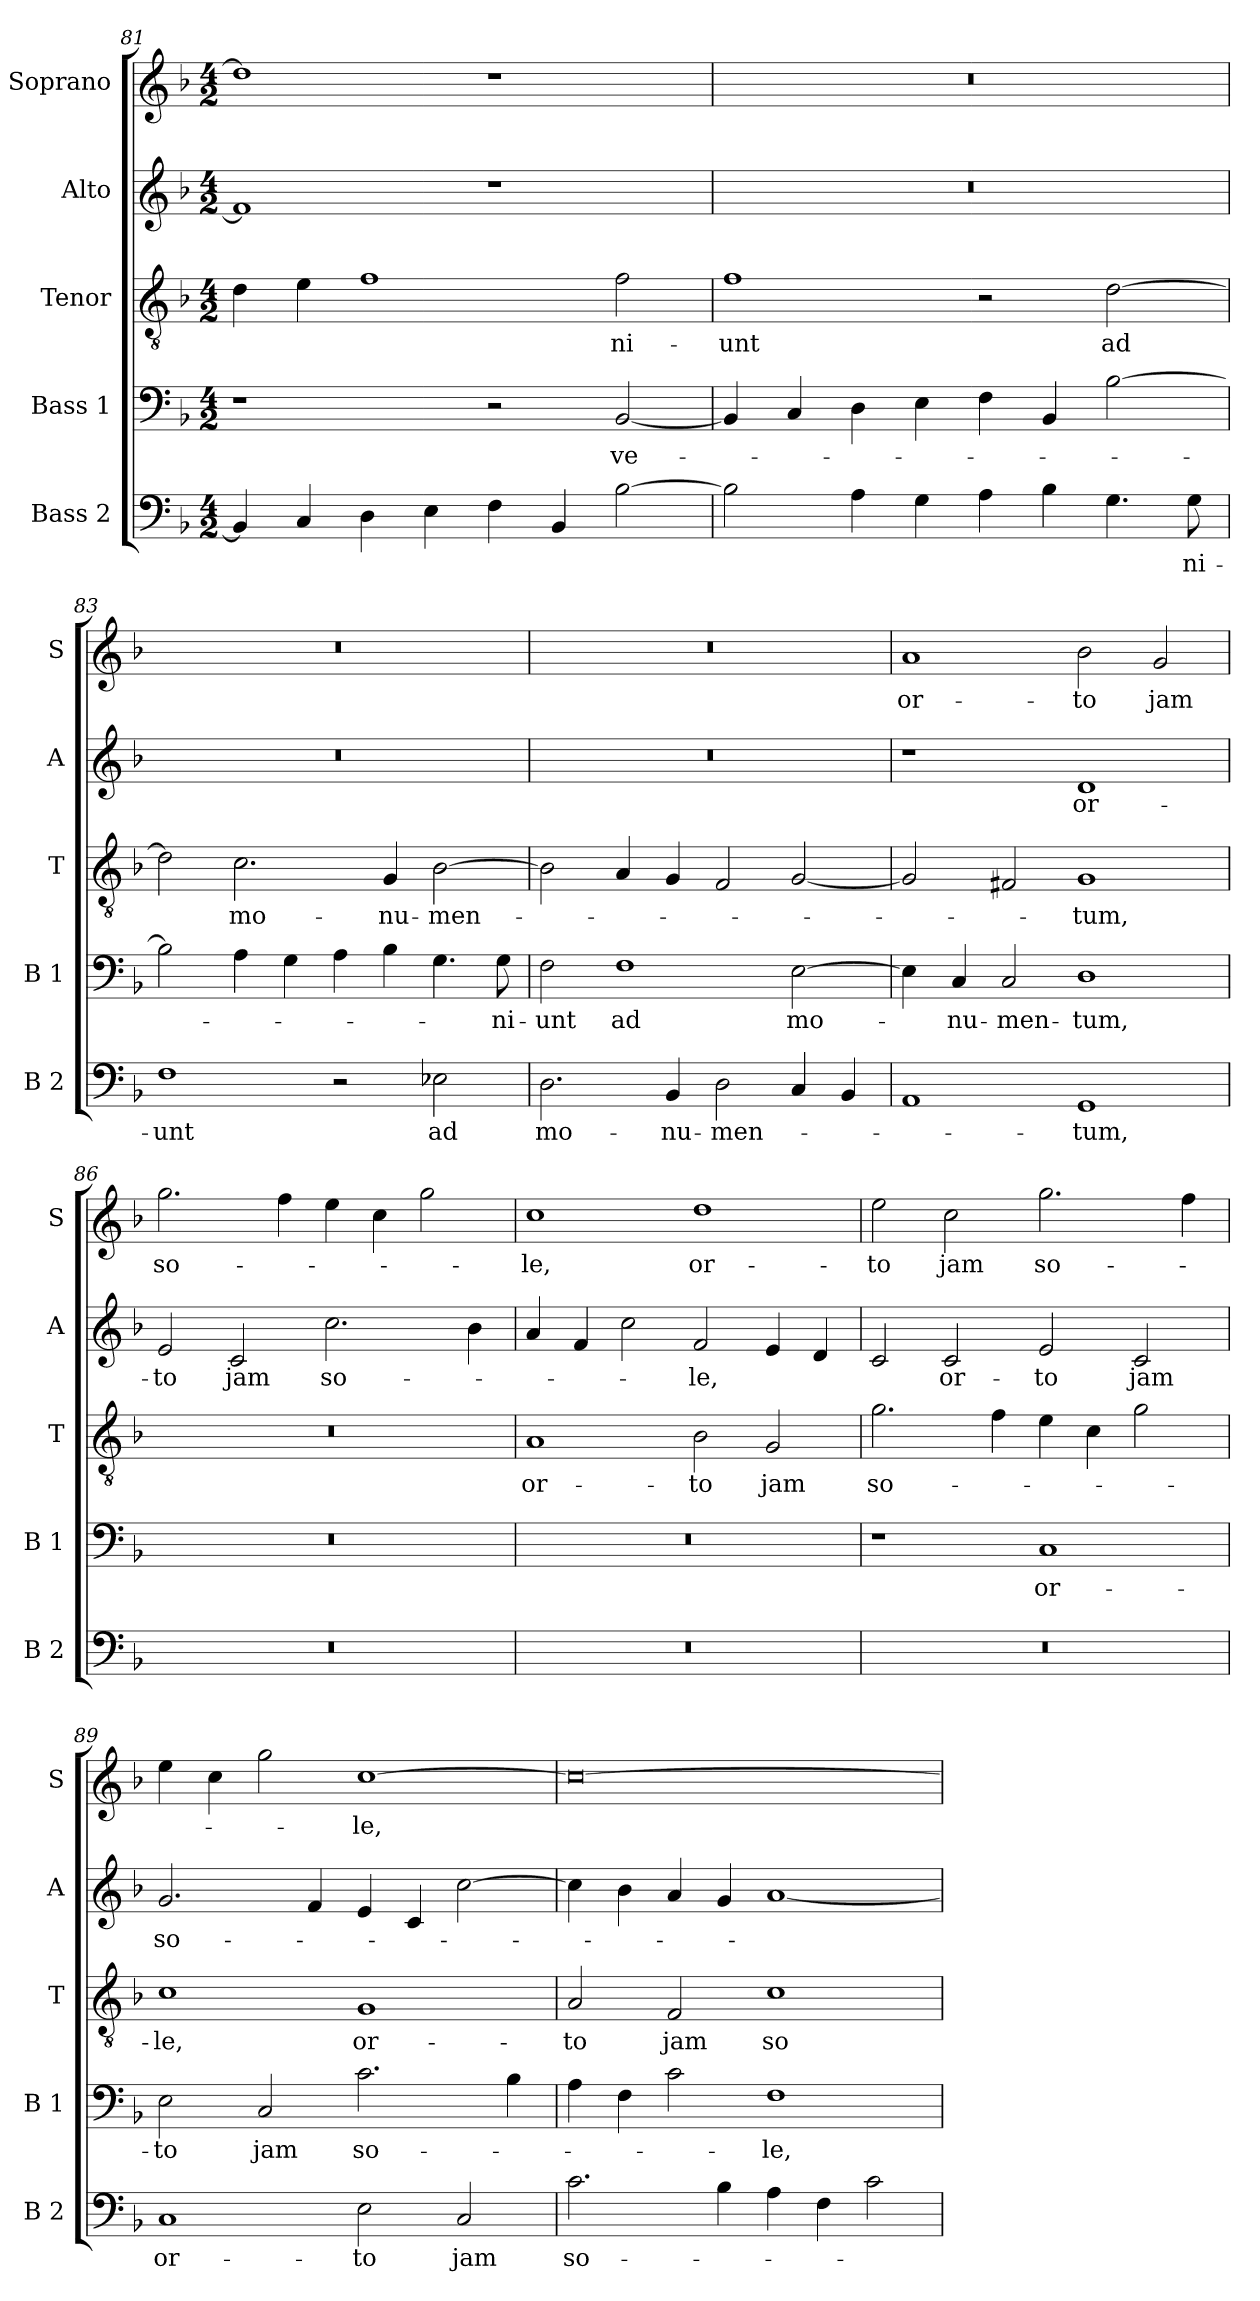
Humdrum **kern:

**kern	**text	**kern	**text	**kern	**text	**kern	**text	**kern	**text
*part5	*part5	*part4	*part4	*part3	*part3	*part2	*part2	*part1	*part1
*staff5	*staff5	*staff4	*staff4	*staff3	*staff3	*staff2	*staff2	*staff1	*staff1
*I"Bass 2	*	*I"Bass 1	*	*I"Tenor	*	*I"Alto	*	*I"Soprano	*
*I'B 2	*	*I'B 1	*	*I'T	*	*I'A	*	*I'S	*
*clefF4	*	*clefF4	*	*clefGv2	*	*clefG2	*	*clefG2	*
*k[b-]	*	*k[b-]	*	*k[b-]	*	*k[b-]	*	*k[b-]	*
*F:	*	*F:	*	*F:	*	*F:	*	*F:	*
*M4/2	*	*M4/2	*	*M4/2	*	*M4/2	*	*M4/2	*
=81	=81	=81	=81	=81	=81	=81	=81	=81	=81
4BB-/]	.	1r	.	4d\	.	1f]	.	1dd]	.
4C/	.	.	.	4e\	.	.	.	.	.
4D\	.	.	.	1f	.	.	.	.	.
4E\	.	.	.	.	.	.	.	.	.
4F\	.	2r	.	.	.	1r	.	1r	.
4BB-/	.	.	.	.	.	.	.	.	.
!	!	!	!LO:LY:b	!	!LO:LY:b	!	!	!	!
[2B-\	.	[2BB-/	ve-	2f\	-ni-	.	.	.	.
=82	=82	=82	=82	=82	=82	=82	=82	=82	=82
!	!	!	!	!	!LO:LY:b	!	!	!	!
2B-\]	.	4BB-/]	.	1f	-unt	0r	.	0r	.
.	.	4C/	.	.	.	.	.	.	.
4A\	.	4D\	.	.	.	.	.	.	.
4G\	.	4E\	.	.	.	.	.	.	.
4A\	.	4F\	.	2r	.	.	.	.	.
4B-\	.	4BB-/	.	.	.	.	.	.	.
!	!	!	!	!	!LO:LY:b	!	!	!	!
4.G\	.	[2B-\	.	[2d\	ad	.	.	.	.
!	!LO:LY:b	!	!	!	!	!	!	!	!
8G\	-ni-	.	.	.	.	.	.	.	.
=83	=83	=83	=83	=83	=83	=83	=83	=83	=83
!	!LO:LY:b	!	!	!	!	!	!	!	!
1F	-unt	2B-\]	.	2d\]	.	0r	.	0r	.
!	!	!	!	!	!LO:LY:b	!	!	!	!
.	.	4A\	.	2.c\	mo-	.	.	.	.
.	.	4G\	.	.	.	.	.	.	.
2r	.	4A\	.	.	.	.	.	.	.
!	!	!	!	!	!LO:LY:b	!	!	!	!
.	.	4B-\	.	4G/	-nu-	.	.	.	.
!	!LO:LY:b	!	!	!	!LO:LY:b	!	!	!	!
2E-X\	ad	4.G\	.	[2B-\	-men-	.	.	.	.
!	!	!	!LO:LY:b	!	!	!	!	!	!
.	.	8G\	-ni-	.	.	.	.	.	.
=84	=84	=84	=84	=84	=84	=84	=84	=84	=84
!	!LO:LY:b	!	!LO:LY:b	!	!	!	!	!	!
2.D\	mo-	2F\	-unt	2B-\]	.	0r	.	0r	.
!	!	!	!LO:LY:b	!	!	!	!	!	!
.	.	1F	ad	4A/	.	.	.	.	.
!	!LO:LY:b	!	!	!	!	!	!	!	!
4BB-/	-nu-	.	.	4G/	.	.	.	.	.
!	!LO:LY:b	!	!	!	!	!	!	!	!
2D\	-men-	.	.	2F>/	.	.	.	.	.
!	!	!	!LO:LY:b	!	!	!	!	!	!
4C/	.	[2E\	mo-	[2G/	.	.	.	.	.
4BB-/	.	.	.	.	.	.	.	.	.
!!LO:PB:g=z
=85	=85	=85	=85	=85	=85	=85	=85	=85	=85
!	!	!	!	!	!	!	!	!	!LO:LY:b
1AA	.	4E\]	.	2G/]	.	1r	.	1a	or-
!	!	!	!LO:LY:b	!	!	!	!	!	!
.	.	4C/	-nu-	.	.	.	.	.	.
!	!	!	!LO:LY:b	!	!	!	!	!	!
.	.	2C/	-men-	2F#X/	.	.	.	.	.
!	!LO:LY:b	!	!LO:LY:b	!	!LO:LY:b	!	!LO:LY:b	!	!LO:LY:b
1GG	-tum,	1D	-tum,	1G	-tum,	1d	or-	2b-\	-to
!	!	!	!	!	!	!	!	!	!LO:LY:b
.	.	.	.	.	.	.	.	2g/	jam
=86	=86	=86	=86	=86	=86	=86	=86	=86	=86
!	!	!	!	!	!	!	!LO:LY:b	!	!LO:LY:b
0r	.	0r	.	0r	.	2e/	-to	2.gg\	so-
!	!	!	!	!	!	!	!LO:LY:b	!	!
.	.	.	.	.	.	2c/	jam	.	.
.	.	.	.	.	.	.	.	4ff\	.
!	!	!	!	!	!	!	!LO:LY:b	!	!
.	.	.	.	.	.	2.cc\	so-	4ee\	.
.	.	.	.	.	.	.	.	4cc\	.
.	.	.	.	.	.	.	.	2gg\	.
.	.	.	.	.	.	4b-\	.	.	.
=87	=87	=87	=87	=87	=87	=87	=87	=87	=87
!	!	!	!	!	!LO:LY:b	!	!	!	!LO:LY:b
0r	.	0r	.	1A	or-	4a/	.	1cc	-le,
.	.	.	.	.	.	4f/	.	.	.
.	.	.	.	.	.	2cc\	.	.	.
!	!	!	!	!	!LO:LY:b	!	!LO:LY:b	!	!LO:LY:b
.	.	.	.	2B-\	-to	2f/	-le,	1dd	or-
!	!	!	!	!	!LO:LY:b	!	!	!	!
.	.	.	.	2G/	jam	4e/	.	.	.
.	.	.	.	.	.	4d/	.	.	.
=88	=88	=88	=88	=88	=88	=88	=88	=88	=88
!	!	!	!	!	!LO:LY:b	!	!	!	!LO:LY:b
0r	.	1r	.	2.g\	so-	2c/	.	2ee\	-to
!	!	!	!	!	!	!	!LO:LY:b	!	!LO:LY:b
.	.	.	.	.	.	2c/	or-	2cc\	jam
.	.	.	.	4f\	.	.	.	.	.
!	!	!	!LO:LY:b	!	!	!	!LO:LY:b	!	!LO:LY:b
.	.	1C	or-	4e\	.	2e/	-to	2.gg\	so-
.	.	.	.	4c\	.	.	.	.	.
!	!	!	!	!	!	!	!LO:LY:b	!	!
.	.	.	.	2g\	.	2c/	jam	.	.
.	.	.	.	.	.	.	.	4ff\	.
=89	=89	=89	=89	=89	=89	=89	=89	=89	=89
!	!LO:LY:b	!	!LO:LY:b	!	!LO:LY:b	!	!LO:LY:b	!	!
1C	or-	2E\	-to	1c	-le,	2.g/	so-	4ee\	.
.	.	.	.	.	.	.	.	4cc\	.
!	!	!	!LO:LY:b	!	!	!	!	!	!
.	.	2C/	jam	.	.	.	.	2gg\	.
.	.	.	.	.	.	4f/	.	.	.
!	!LO:LY:b	!	!LO:LY:b	!	!LO:LY:b	!	!	!	!LO:LY:b
2E\	-to	2.c\	so-	1G	or-	4e/	.	[1cc	-le,
.	.	.	.	.	.	4c/	.	.	.
!	!LO:LY:b	!	!	!	!	!	!	!	!
2C/	jam	.	.	.	.	[2cc\	.	.	.
.	.	4B-\	.	.	.	.	.	.	.
=90	=90	=90	=90	=90	=90	=90	=90	=90	=90
!	!LO:LY:b	!	!	!	!LO:LY:b	!	!	!	!
2.c\	so-	4A\	.	2A/	-to	4cc\]	.	0cc_	.
.	.	4F\	.	.	.	4b-\	.	.	.
!	!	!	!	!	!LO:LY:b	!	!	!	!
.	.	2c\	.	2F/	jam	4a/	.	.	.
4B-\	.	.	.	.	.	4g/	.	.	.
!	!	!	!LO:LY:b	!	!LO:LY:b	!	!	!	!
4A\	.	1F	-le,	1c	so-	[1a	.	.	.
4F\	.	.	.	.	.	.	.	.	.
2c\	.	.	.	.	.	.	.	.	.
=	=	=	=	=	=	=	=	=	=
*-	*-	*-	*-	*-	*-	*-	*-	*-	*-
